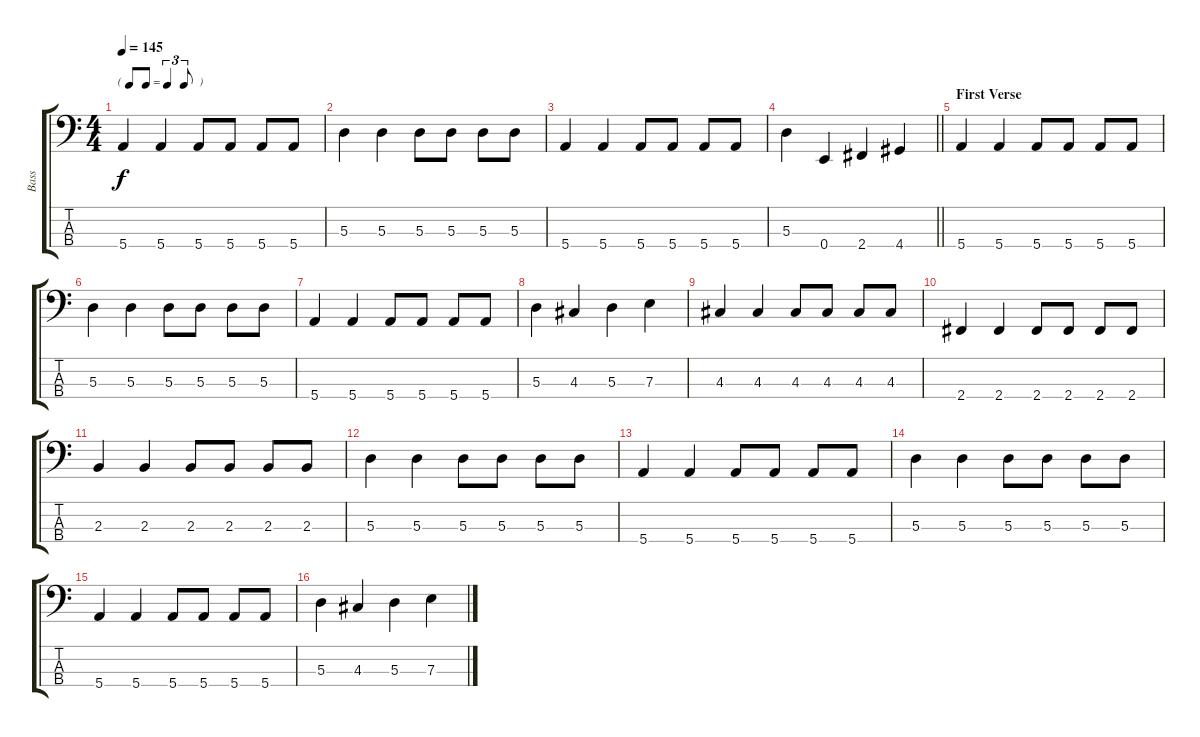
\track ("Bass" "Bass") {instrument electricbassfinger}
\staff {score tabs}
\tuning (G2 D2 A1 E1) {hide}
\ts (4 4)
\tf triplet8th
\tempo 145
\clef f4
\ks c
5.4.4{dy f} 5.4.4 5.4.8 5.4.8 5.4.8 5.4.8 |
5.3.4 5.3.4 5.3.8 5.3.8 5.3.8 5.3.8 |
5.4.4 5.4.4 5.4.8 5.4.8 5.4.8 5.4.8 |
\barLineRight lightlight
5.3.4 0.4.4 2.4.4 4.4.4 |
\section ("" "First Verse")
5.4.4 5.4.4 5.4.8 5.4.8 5.4.8 5.4.8 |
5.3.4 5.3.4 5.3.8 5.3.8 5.3.8 5.3.8 |
5.4.4 5.4.4 5.4.8 5.4.8 5.4.8 5.4.8 |
5.3.4 4.3.4 5.3.4 7.3.4 |
4.3.4 4.3.4 4.3.8 4.3.8 4.3.8 4.3.8 |
2.4.4 2.4.4 2.4.8 2.4.8 2.4.8 2.4.8 |
2.3.4 2.3.4 2.3.8 2.3.8 2.3.8 2.3.8 |
5.3.4 5.3.4 5.3.8 5.3.8 5.3.8 5.3.8 |
5.4.4 5.4.4 5.4.8 5.4.8 5.4.8 5.4.8 |
5.3.4 5.3.4 5.3.8 5.3.8 5.3.8 5.3.8 |
5.4.4 5.4.4 5.4.8 5.4.8 5.4.8 5.4.8 |
5.3.4 4.3.4 5.3.4 7.3.4
